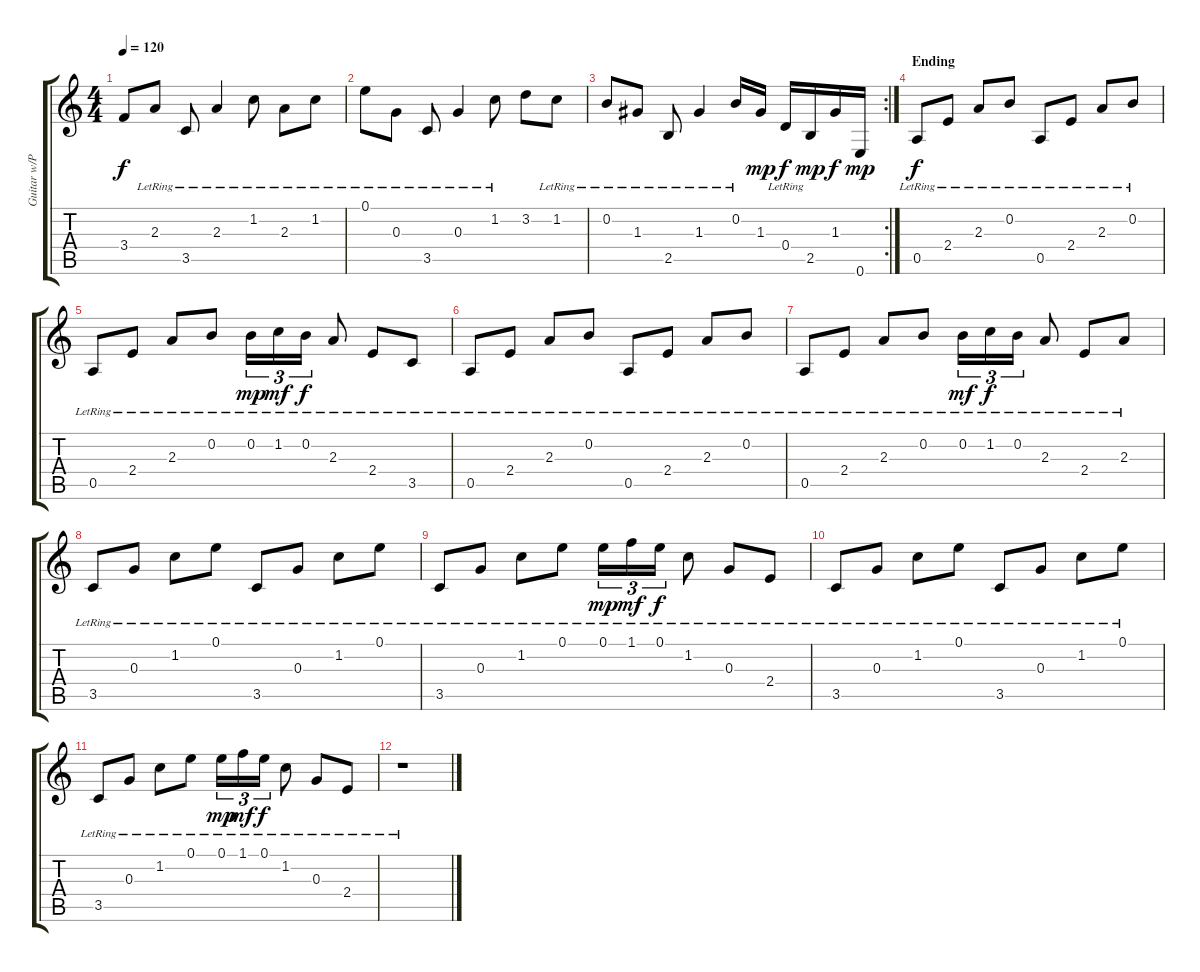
\track ("Guitar w/Piano" "Guitar w/P") {instrument acousticguitarsteel}
\staff {score tabs}
\tuning (E4 B3 G3 D3 A2 E2) {hide}
\ts (4 4)
\tempo 120
\clef g2
\ks c
3.4{t}.8{dy f} 2.3{lr}.8 3.5{lr}.8 2.3{lr}.4 1.2{lr}.8 2.3{lr}.8 1.2{lr}.8 |
0.1{lr}.8 0.3{lr}.8 3.5{lr}.8 0.3{lr}.4 1.2{lr}.8 3.2.8 1.2{lr}.8 |
\rc 2
0.2{lr}.8 1.3{lr}.8 2.5{lr}.8 1.3{lr}.4 0.2{lr}.16 1.3.16{dy mp} 0.4{lr}.16{dy f} 2.5.16{dy mp} 1.3.16{dy f} 0.6.16{dy mp} |
\section ("" "Ending")
0.5{lr}.8{dy f} 2.4{lr}.8 2.3{lr}.8 0.2{lr}.8 0.5{lr}.8 2.4{lr}.8 2.3{lr}.8 0.2{lr}.8 |
0.5{lr}.8 2.4{lr}.8 2.3{lr}.8 0.2{lr}.8 0.2{lr}.16{tu (3 2) dy mp} 1.2{lr}.16{tu (3 2) dy mf} 0.2{lr}.16{tu (3 2) dy f} 2.3{lr}.8 2.4{lr}.8 3.5{lr}.8 |
0.5{lr}.8 2.4{lr}.8 2.3{lr}.8 0.2{lr}.8 0.5{lr}.8 2.4{lr}.8 2.3{lr}.8 0.2{lr}.8 |
0.5{lr}.8 2.4{lr}.8 2.3{lr}.8 0.2{lr}.8 0.2{lr}.16{tu (3 2) dy mf} 1.2{lr}.16{tu (3 2) dy f} 0.2{lr}.16{tu (3 2)} 2.3{lr}.8 2.4{lr}.8 2.3{lr}.8 |
3.5{lr}.8 0.3{lr}.8 1.2{lr}.8 0.1{lr}.8 3.5{lr}.8 0.3{lr}.8 1.2{lr}.8 0.1{lr}.8 |
3.5{lr}.8 0.3{lr}.8 1.2{lr}.8 0.1{lr}.8 0.1{lr}.16{tu (3 2) dy mp} 1.1{lr}.16{tu (3 2) dy mf} 0.1{lr}.16{tu (3 2) dy f} 1.2{lr}.8 0.3{lr}.8 2.4{lr}.8 |
3.5{lr}.8 0.3{lr}.8 1.2{lr}.8 0.1{lr}.8 3.5{lr}.8 0.3{lr}.8 1.2{lr}.8 0.1{lr}.8 |
3.5{lr}.8 0.3{lr}.8 1.2{lr}.8 0.1{lr}.8 0.1{lr}.16{tu (3 2) dy mp} 1.1{lr}.16{tu (3 2) dy mf} 0.1{lr}.16{tu (3 2) dy f} 1.2{lr}.8 0.3{lr}.8 2.4{lr}.8 |
r.1
